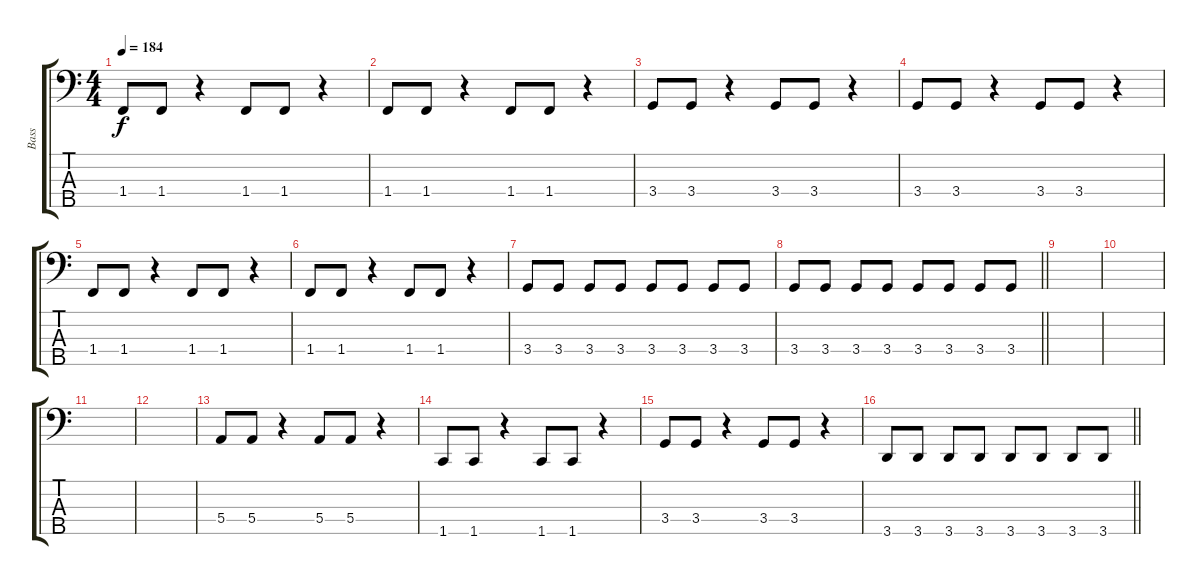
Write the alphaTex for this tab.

\track ("Bass" "Bass") {instrument electricbassfinger}
\staff {score tabs}
\tuning (G2 D2 A1 E1 B0) {hide}
\ts (4 4)
\tempo 184
\clef f4
\ks c
1.4.8{dy f} 1.4.8 r.4 1.4.8 1.4.8 r.4 |
1.4.8 1.4.8 r.4 1.4.8 1.4.8 r.4 |
3.4.8 3.4.8 r.4 3.4.8 3.4.8 r.4 |
3.4.8 3.4.8 r.4 3.4.8 3.4.8 r.4 |
1.4.8 1.4.8 r.4 1.4.8 1.4.8 r.4 |
1.4.8 1.4.8 r.4 1.4.8 1.4.8 r.4 |
3.4.8 3.4.8 3.4.8 3.4.8 3.4.8 3.4.8 3.4.8 3.4.8 |
\barLineRight lightlight
3.4.8 3.4.8 3.4.8 3.4.8 3.4.8 3.4.8 3.4.8 3.4.8 |
\section ("" "")
|
|
|
|
5.4.8 5.4.8 r.4 5.4.8 5.4.8 r.4 |
1.5.8 1.5.8 r.4 1.5.8 1.5.8 r.4 |
3.4.8 3.4.8 r.4 3.4.8 3.4.8 r.4 |
\barLineRight lightlight
3.5.8 3.5.8 3.5.8 3.5.8 3.5.8 3.5.8 3.5.8 3.5.8
